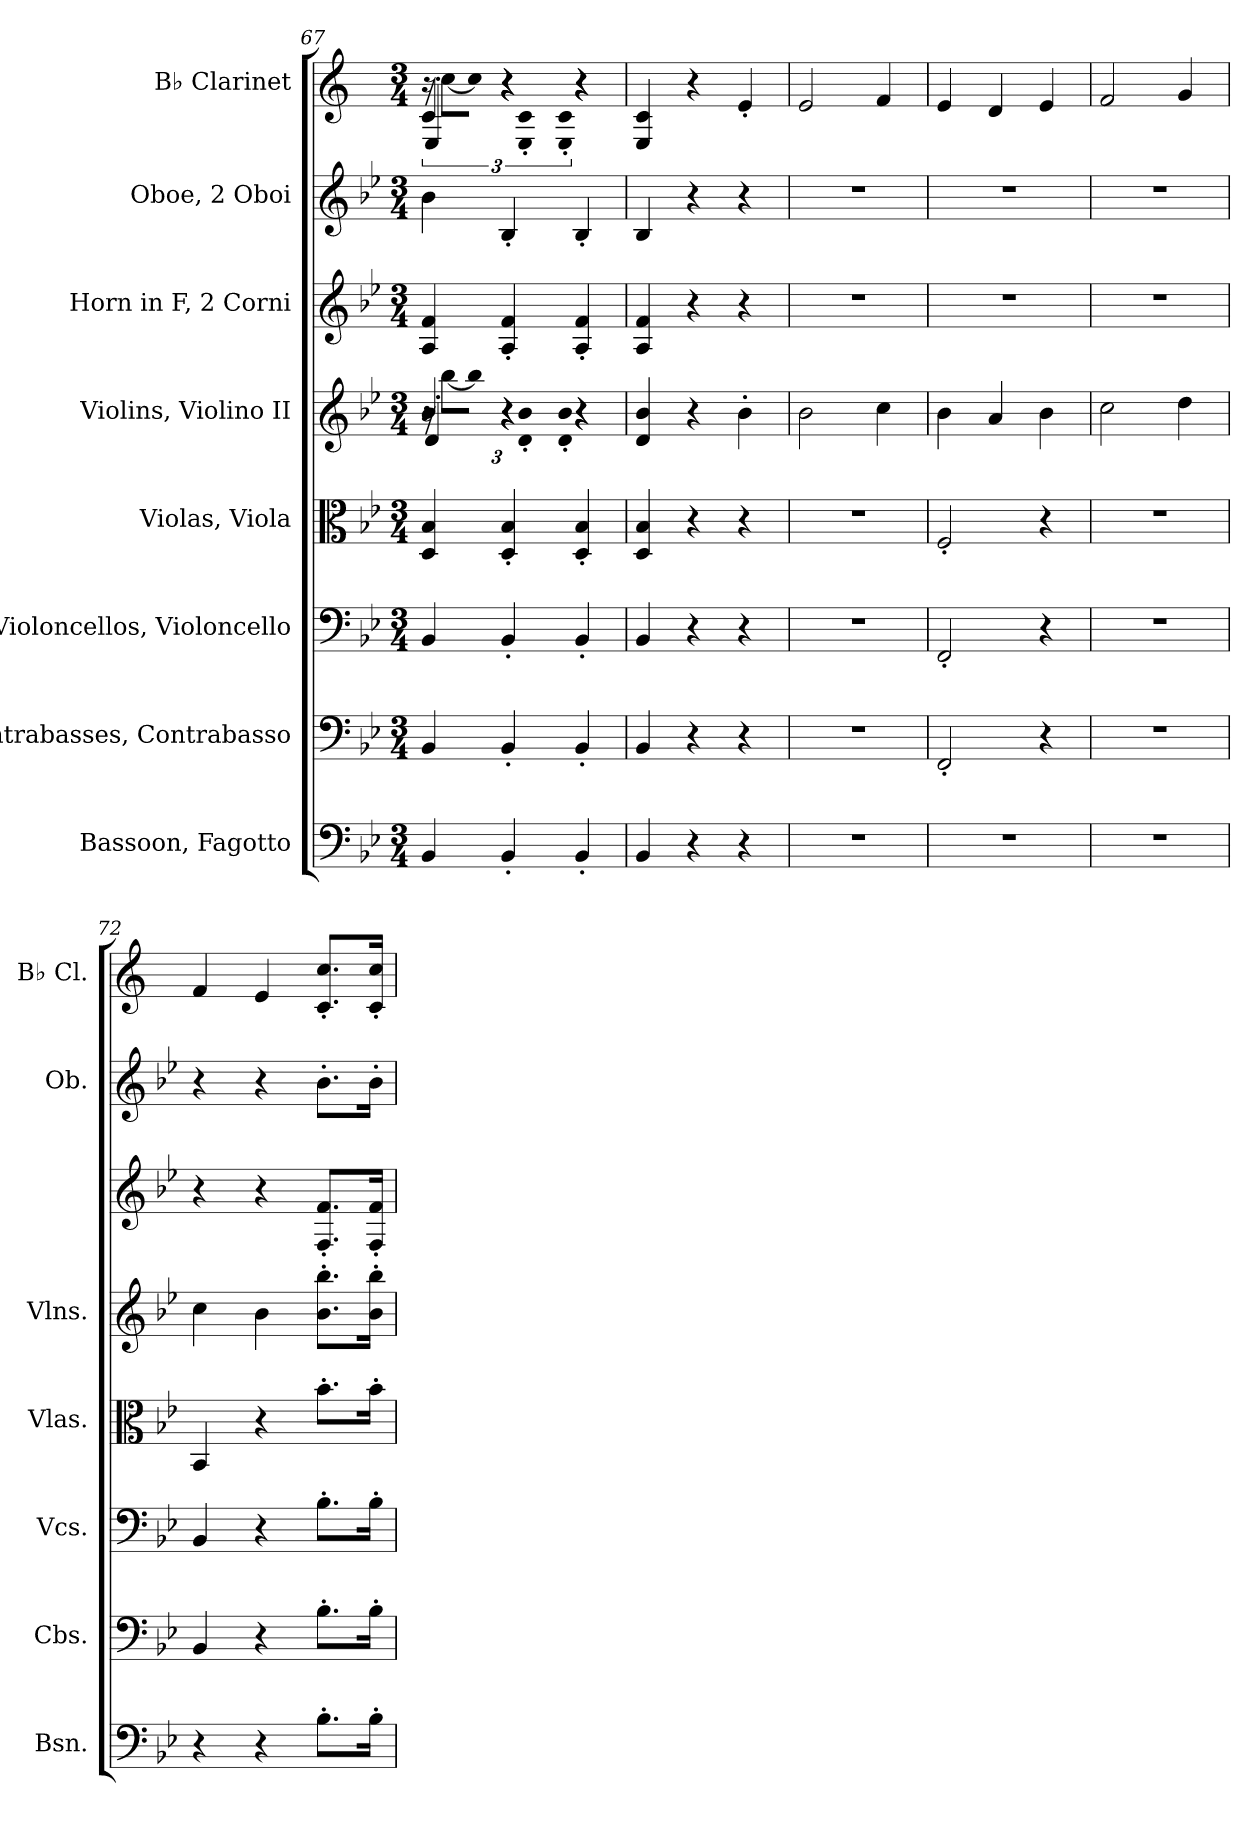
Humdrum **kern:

**kern	**kern	**kern	**kern	**kern	**kern	**kern	**kern
*part8	*part7	*part6	*part5	*part4	*part3	*part2	*part1
*staff8	*staff7	*staff6	*staff5	*staff4	*staff3	*staff2	*staff1
*I"Bassoon, Fagotto	*I"Contrabasses, Contrabasso	*I"Violoncellos, Violoncello	*I"Violas, Viola	*I"Violins, Violino II	*I"Horn in F, 2 Corni	*I"Oboe, 2 Oboi	*I"B♭ Clarinet
*I'Bsn.	*I'Cbs.	*I'Vcs.	*I'Vlas.	*I'Vlns.	*	*I'Ob.	*I'B♭ Cl.
*clefF4	*clefF4	*clefF4	*clefC3	*clefG2	*clefG2	*clefG2	*clefG2
*	*ITrd7c12	*	*	*	*ITrd4c7	*	*ITrd1c2
*k[b-e-]	*k[b-e-]	*k[b-e-]	*k[b-e-]	*k[b-e-]	*k[b-e-a-]	*k[b-e-]	*k[b-e-]
*M3/4	*M3/4	*M3/4	*M3/4	*M3/4	*M3/4	*M3/4	*M3/4
=67	=67	=67	=67	=67	=67	=67	=67
*	*	*	*	*^	*	*	*
*	*	*	*	*	*Xbrackettup	*	*	*
*	*	*	*	*	*^	*	*	*^
*	*	*	*	*	*	*	*	*	*	*^
4BB-/	4BBB-/	4BB-/	4D/ 4B-/	4b-/	24r	4d'/	4D/ 4B-/	4b-\	4B-/	24r	4D'/
.	.	.	.	.	[12bb-\L	.	.	.	.	[12b-\L	.
.	.	.	.	.	8bb-\J]	.	.	.	.	8b-\J]	.
4BB-'/	4BBB-'/	4BB-'/	4D/' 4B-/'	4r	4d\' 4b-\'	4r	4D/' 4B-/'	4B-'/	4r	4D\' 4B-\'	4r
4BB-'/	4BBB-'/	4BB-'/	4D/' 4B-/'	4r	4d\' 4b-\'	4r	4D/' 4B-/'	4B-'/	4r	4D\' 4B-\'	4r
*	*	*	*	*v	*v	*v	*	*	*v	*v	*v
=68	=68	=68	=68	=68	=68	=68	=68
4BB-/	4BBB-/	4BB-/	4D/ 4B-/	4d/ 4b-/	4D/ 4B-/	4B-/	4D/ 4B-/
4r	4r	4r	4r	4r	4r	4r	4r
4r	4r	4r	4r	4b-'\	4r	4r	4d'/
=69	=69	=69	=69	=69	=69	=69	=69
2.r	2.r	2.r	2.r	2b-\	2.r	2.r	2d/
.	.	.	.	4cc\	.	.	4e-/
=70	=70	=70	=70	=70	=70	=70	=70
2.r	2FFF'/	2FF'/	2F'/	4b-\	2.r	2.r	4d/
.	.	.	.	4a/	.	.	4c/
.	4r	4r	4r	4b-\	.	.	4d/
=71	=71	=71	=71	=71	=71	=71	=71
2.r	2.r	2.r	2.r	2cc\	2.r	2.r	2e-/
.	.	.	.	4dd\	.	.	4f/
!!LO:LB:g=z
=72	=72	=72	=72	=72	=72	=72	=72
4r	4BBB-/	4BB-/	4BB-/	4cc\	4r	4r	4e-/
4r	4r	4r	4r	4b-\	4r	4r	4d/
8.B-'\L	8.BB-'\L	8.B-'\L	8.b-'\L	8.b-'\ 8.bb-'\L	8.BB-'/ 8.B-'/L	8.b-'\L	8.B-/' 8.b-/'L
16B-'\Jk	16BB-'\Jk	16B-'\Jk	16b-'\Jk	16b-'\ 16bb-'\Jk	16BB-'/ 16B-'/Jk	16b-'\Jk	16B-/' 16b-/'Jk
=	=	=	=	=	=	=	=
*-	*-	*-	*-	*-	*-	*-	*-
